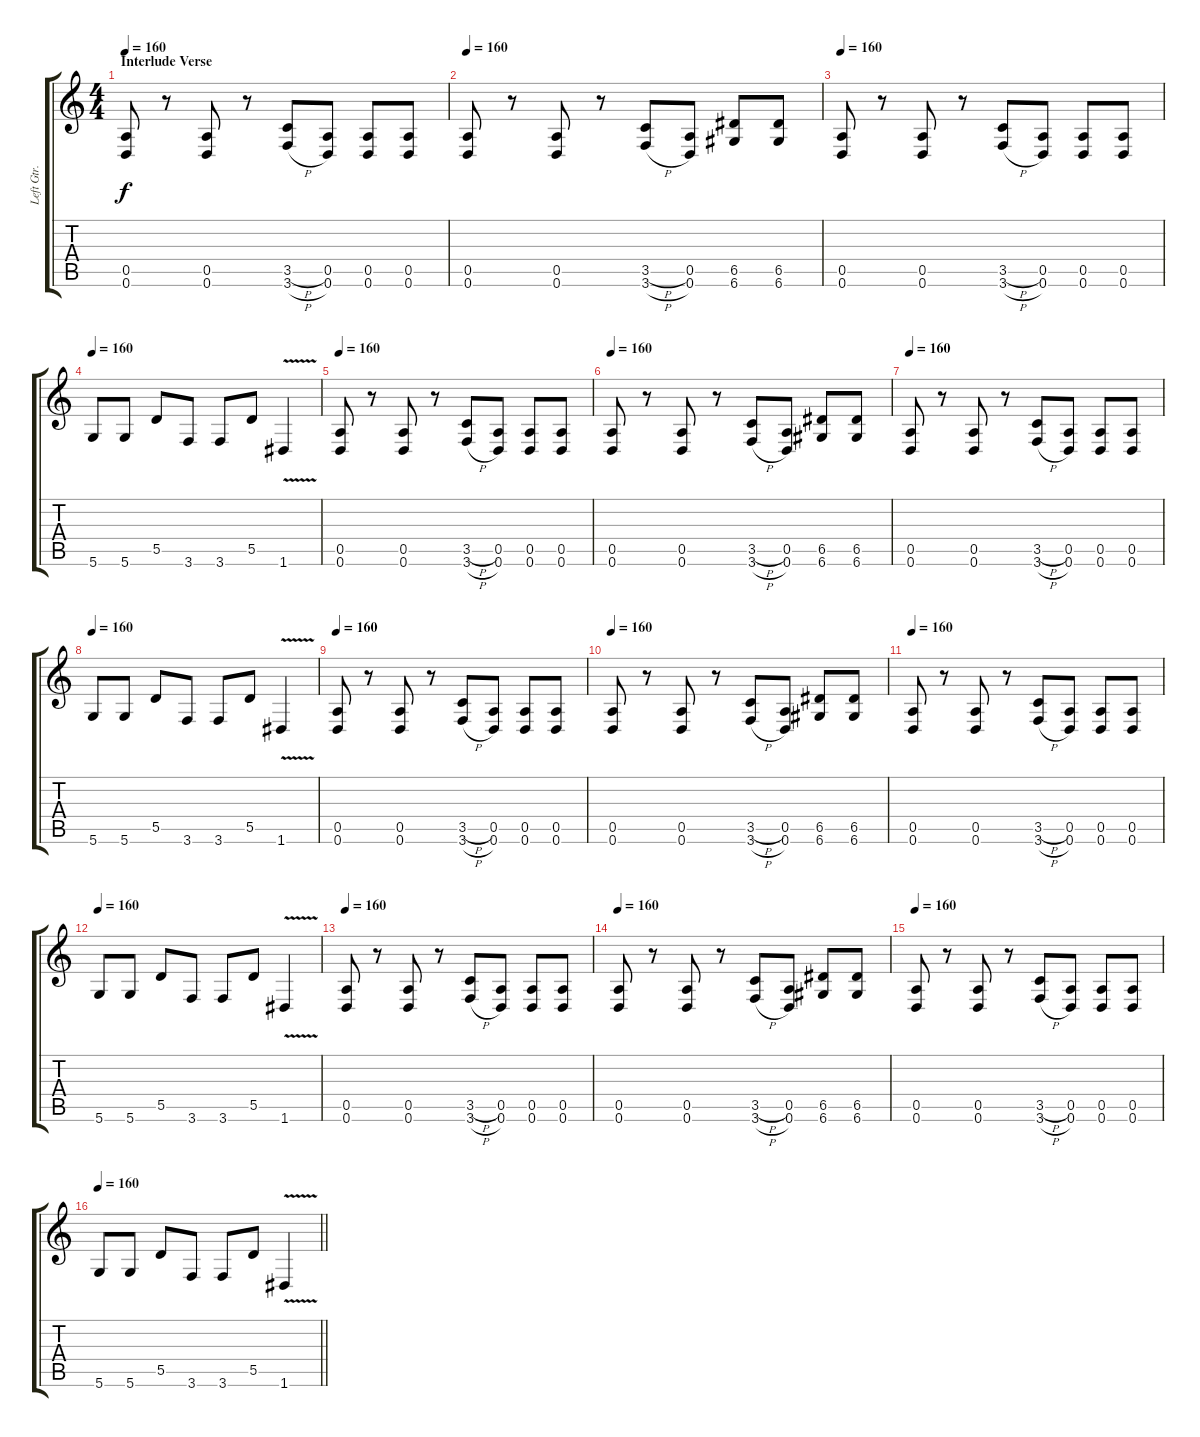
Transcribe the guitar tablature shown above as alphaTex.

\track ("Left Gtr. Janne" "Left Gtr. ") {instrument distortionguitar}
\staff {score tabs}
\tuning (E4 B3 G3 D3 A2 D2) {hide}
\ts (4 4)
\section ("" "Interlude Verse")
\tempo 160
\clef g2
\ks c
(0.5 0.6).8{dy f} r.8 (0.5 0.6).8 r.8 (3.5{h} 3.6{h}).8 (0.5 0.6).8 (0.5 0.6).8 (0.5 0.6).8 |
\tempo 160
(0.5 0.6).8 r.8 (0.5 0.6).8 r.8 (3.5{h} 3.6{h}).8 (0.5 0.6).8 (6.5 6.6).8 (6.5 6.6).8 |
\tempo 160
(0.5 0.6).8 r.8 (0.5 0.6).8 r.8 (3.5{h} 3.6{h}).8 (0.5 0.6).8 (0.5 0.6).8 (0.5 0.6).8 |
\tempo 160
5.6.8 5.6.8 5.5.8 3.6.8 3.6.8 5.5.8 1.6{v}.4 |
\tempo 160
(0.5 0.6).8 r.8 (0.5 0.6).8 r.8 (3.5{h} 3.6{h}).8 (0.5 0.6).8 (0.5 0.6).8 (0.5 0.6).8 |
\tempo 160
(0.5 0.6).8 r.8 (0.5 0.6).8 r.8 (3.5{h} 3.6{h}).8 (0.5 0.6).8 (6.5 6.6).8 (6.5 6.6).8 |
\tempo 160
(0.5 0.6).8 r.8 (0.5 0.6).8 r.8 (3.5{h} 3.6{h}).8 (0.5 0.6).8 (0.5 0.6).8 (0.5 0.6).8 |
\tempo 160
5.6.8 5.6.8 5.5.8 3.6.8 3.6.8 5.5.8 1.6{v}.4 |
\tempo 160
(0.5 0.6).8 r.8 (0.5 0.6).8 r.8 (3.5{h} 3.6{h}).8 (0.5 0.6).8 (0.5 0.6).8 (0.5 0.6).8 |
\tempo 160
(0.5 0.6).8 r.8 (0.5 0.6).8 r.8 (3.5{h} 3.6{h}).8 (0.5 0.6).8 (6.5 6.6).8 (6.5 6.6).8 |
\tempo 160
(0.5 0.6).8 r.8 (0.5 0.6).8 r.8 (3.5{h} 3.6{h}).8 (0.5 0.6).8 (0.5 0.6).8 (0.5 0.6).8 |
\tempo 160
5.6.8 5.6.8 5.5.8 3.6.8 3.6.8 5.5.8 1.6{v}.4 |
\tempo 160
(0.5 0.6).8 r.8 (0.5 0.6).8 r.8 (3.5{h} 3.6{h}).8 (0.5 0.6).8 (0.5 0.6).8 (0.5 0.6).8 |
\tempo 160
(0.5 0.6).8 r.8 (0.5 0.6).8 r.8 (3.5{h} 3.6{h}).8 (0.5 0.6).8 (6.5 6.6).8 (6.5 6.6).8 |
\tempo 160
(0.5 0.6).8 r.8 (0.5 0.6).8 r.8 (3.5{h} 3.6{h}).8 (0.5 0.6).8 (0.5 0.6).8 (0.5 0.6).8 |
\tempo 160
\barLineRight lightlight
5.6.8 5.6.8 5.5.8 3.6.8 3.6.8 5.5.8 1.6{v}.4
